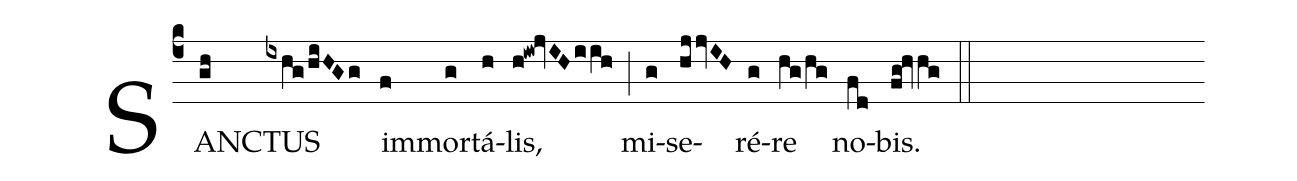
%%
(c4) SAN(gh)CTUS(ixhg/hiHGg) im(f)mor(g)tá(h)lis,(h!iw!jvIH/iih) (;) mi(g)se(hjjvIH)ré(g)re(hg/hg) no(fd)bis.(fg!hvhg) (::)
